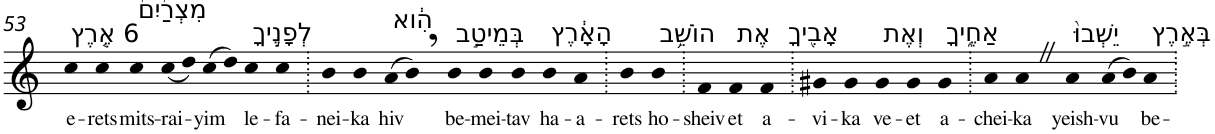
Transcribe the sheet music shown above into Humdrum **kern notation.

**kern	**text
*part1	*part1
*staff1	*staff1
*I"Piano	*
*I'Pno	*
!!LO:PB:g=z
*clefG2	*
*k[]	*
=53	=53
!LO:TX:a:t=6 אֶ֤רֶץ	!
!	!LO:LY:b
4cc	e-
!	!LO:LY:b
4cc	-rets
!LO:TX:a:t=מִצְרַ֙יִם֙	!
!	!LO:LY:b
4cc	mits-
!	!LO:LY:b
(<8cc	-rai-
8dd)	.
!	!LO:LY:b
(>8cc	-yim
8dd)	.
!LO:TX:a:t=לְפָנֶ֣יךָ	!
!	!LO:LY:b
4cc	le-
!	!LO:LY:b
4cc	-fa-
=54.	=54.
!	!LO:LY:b
4b	-nei-
!	!LO:LY:b
4b	-ka
!LO:TX:a:t=הִ֔וא	!
!	!LO:LY:b
(>8a	hiv
8b,)	.
!LO:TX:a:t=בְּמֵיטַ֣ב	!
!	!LO:LY:b
4b	be-
!	!LO:LY:b
4b	-mei-
!	!LO:LY:b
4b	-tav
!LO:TX:a:t=הָאָ֔רֶץ	!
!	!LO:LY:b
4b	ha-
!	!LO:LY:b
4a	-a-
=55.	=55.
!	!LO:LY:b
4b	-rets
!LO:TX:a:t=הוֹשֵׁ֥ב	!
!	!LO:LY:b
4b	ho-
=56.	=56.
!	!LO:LY:b
4f	-sheiv
!LO:TX:a:t=אֶת	!
!	!LO:LY:b
4f	et
!LO:TX:a:t=אָבִ֖יךָ	!
!	!LO:LY:b
4f	a-
=57.	=57.
!	!LO:LY:b
4g#X	-vi-
!	!LO:LY:b
4g#	-ka
!LO:TX:a:t=וְאֶת	!
!	!LO:LY:b
4g#	ve-
!	!LO:LY:b
4g#	-et
!LO:TX:a:t=אַחֶ֑יךָ	!
!	!LO:LY:b
4g#	a-
=58.	=58.
!	!LO:LY:b
4a	-chei-
!	!LO:LY:b
4aZ	-ka
!LO:TX:a:t=יֵשְׁבוּ֙	!
!	!LO:LY:b
4a	yeish-
!	!LO:LY:b
(>8a	-vu
8b)	.
!LO:TX:a:t=בְּאֶ֣רֶץ	!
!	!LO:LY:b
4a	be-
=.	=.
*-	*-
